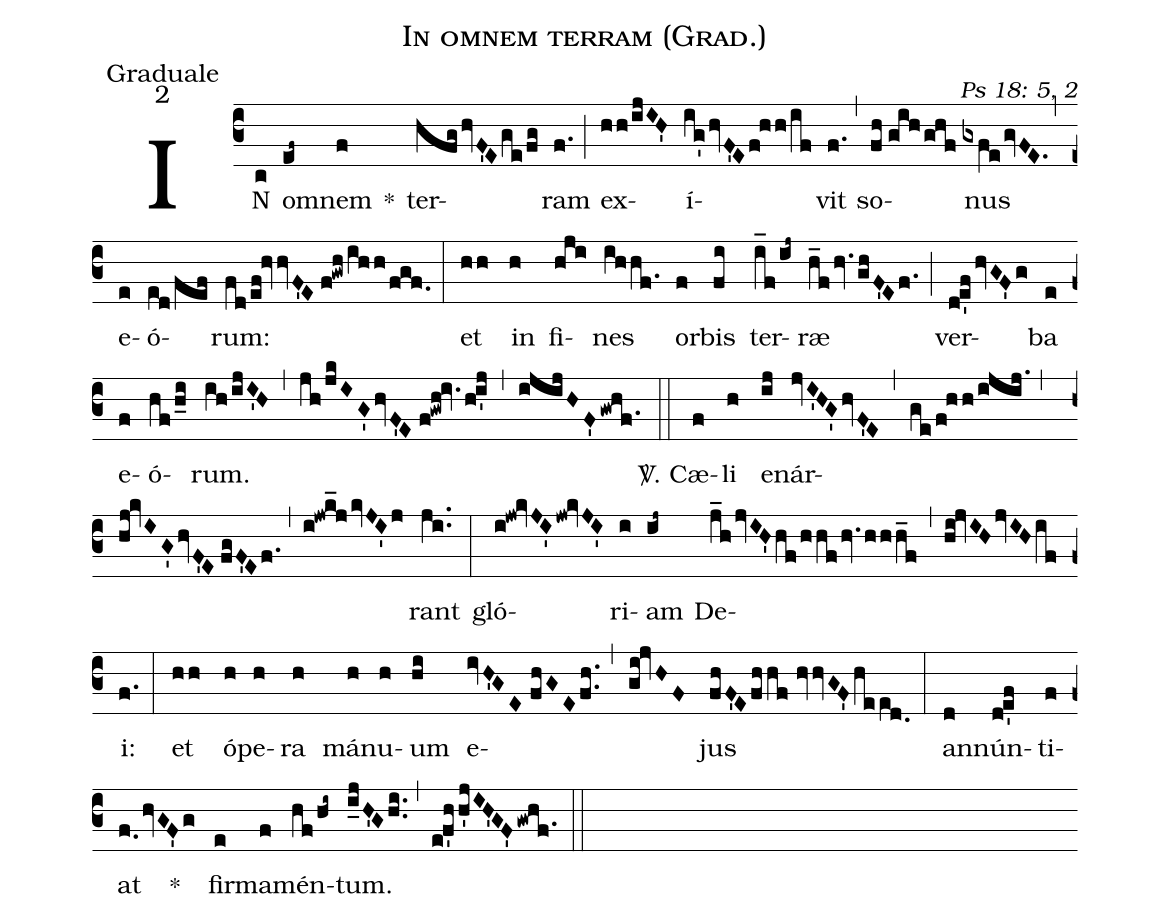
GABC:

name: In omnem terram (Grad.);
office-part: Graduale;
mode: 2;
commentary: Ps 18: 5, 2;
%%
(c3) IN(c) om(ef~)nem(f) *() ter(hfghvF'Ege/fg)ram(f.) (;) ex(hh/ijIH')í(ig'hvF'Ef!hh/if)vit(f.) (,) so(fh//gih/ghf)nus(gxfegvFE.) (,) e(e)ó(ed/fef)rum:(fd/ef!hvvF'E//f!gwh/ihh/fgf.) (:)
et(hh) in(h) fi(hji)nes(ihhf.) or(f)bis(fi) ter(i_f/ij~)ræ(h_fhv.ghF'Ef.) (;) ver(de'fhvGF'g)ba(e) e(f)ó(hf/h_i)rum.(ih/ijI'H) (,) (jh/jkIG'hvF'E//f!gwh!iv.hi'j) (,) (ijijHF'gwhf.1) (::)
<sp>V/</sp>. Cæ(f)li(h) e(ij)nár(jvI'HG'hvF'E)(,)(ge/f!hh/ijij.)(,)(hj!kvIG'hvF'E//fgF'Ef.)(,)(i!jwk_jkvJI'j)rant(ji..) (:)
gló(i!jw!kvJI'jw!kvJI')ri(i)am(ij~) De(j_hjvIH'hf/hhfhv.hhh_f)(,)(hi!jvIHjvIHif)i:(f.) (:)
et(hh) ó(h)pe(h)ra(h) má(h)nu(h)um(hi) e(ivH'GE//fhGEfh..)(,)(gi!jvHF)jus(fhF'Efh/!hf//hvvGF'heed.0) (:)
an(d)nún(de'f)ti(f)at(f.0hvGF'g) *()
fir(e)ma(f)mén(hf/hi~)tum.(i_jH'Ghi..) (,) (ef'hh'jIH'GF'gwhf.1) (::)
